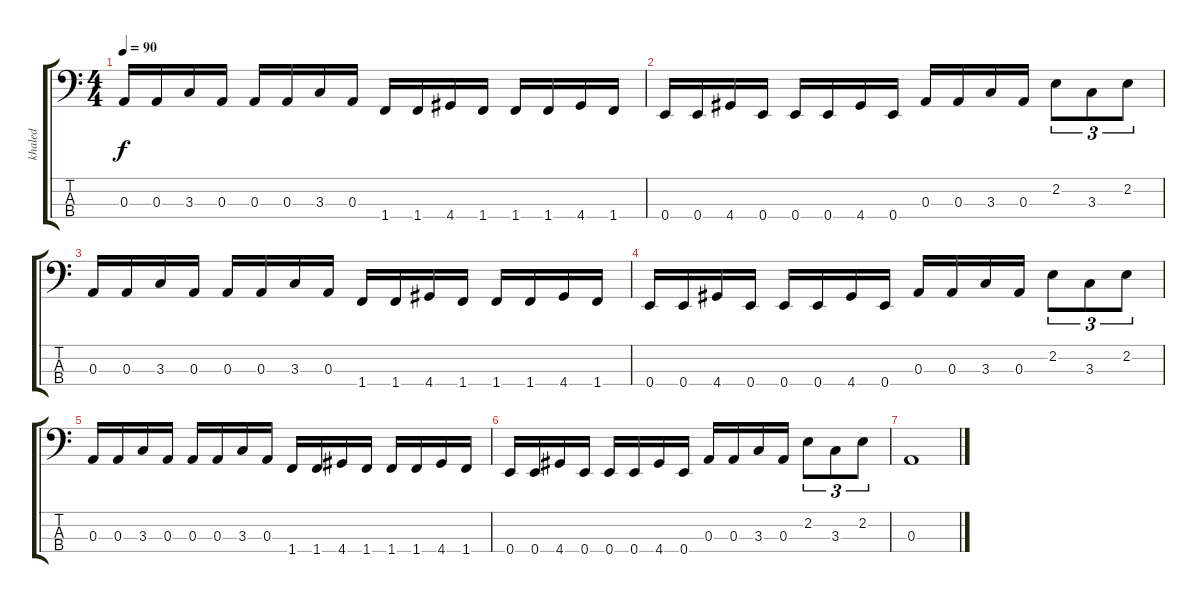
\track ("khaled" "khaled") {instrument electricbassfinger}
\staff {score tabs}
\tuning (G2 D2 A1 E1) {hide}
\ts (4 4)
\tempo 90
\clef f4
\ks c
0.3.16{dy f} 0.3.16 3.3.16 0.3.16 0.3.16 0.3.16 3.3.16 0.3.16 1.4.16 1.4.16 4.4.16 1.4.16 1.4.16 1.4.16 4.4.16 1.4.16 |
0.4.16 0.4.16 4.4.16 0.4.16 0.4.16 0.4.16 4.4.16 0.4.16 0.3.16 0.3.16 3.3.16 0.3.16 2.2.8{tu (3 2)} 3.3.8{tu (3 2)} 2.2.8{tu (3 2)} |
0.3.16 0.3.16 3.3.16 0.3.16 0.3.16 0.3.16 3.3.16 0.3.16 1.4.16 1.4.16 4.4.16 1.4.16 1.4.16 1.4.16 4.4.16 1.4.16 |
0.4.16 0.4.16 4.4.16 0.4.16 0.4.16 0.4.16 4.4.16 0.4.16 0.3.16 0.3.16 3.3.16 0.3.16 2.2.8{tu (3 2)} 3.3.8{tu (3 2)} 2.2.8{tu (3 2)} |
0.3.16 0.3.16 3.3.16 0.3.16 0.3.16 0.3.16 3.3.16 0.3.16 1.4.16 1.4.16 4.4.16 1.4.16 1.4.16 1.4.16 4.4.16 1.4.16 |
0.4.16 0.4.16 4.4.16 0.4.16 0.4.16 0.4.16 4.4.16 0.4.16 0.3.16 0.3.16 3.3.16 0.3.16 2.2.8{tu (3 2)} 3.3.8{tu (3 2)} 2.2.8{tu (3 2)} |
0.3.1
